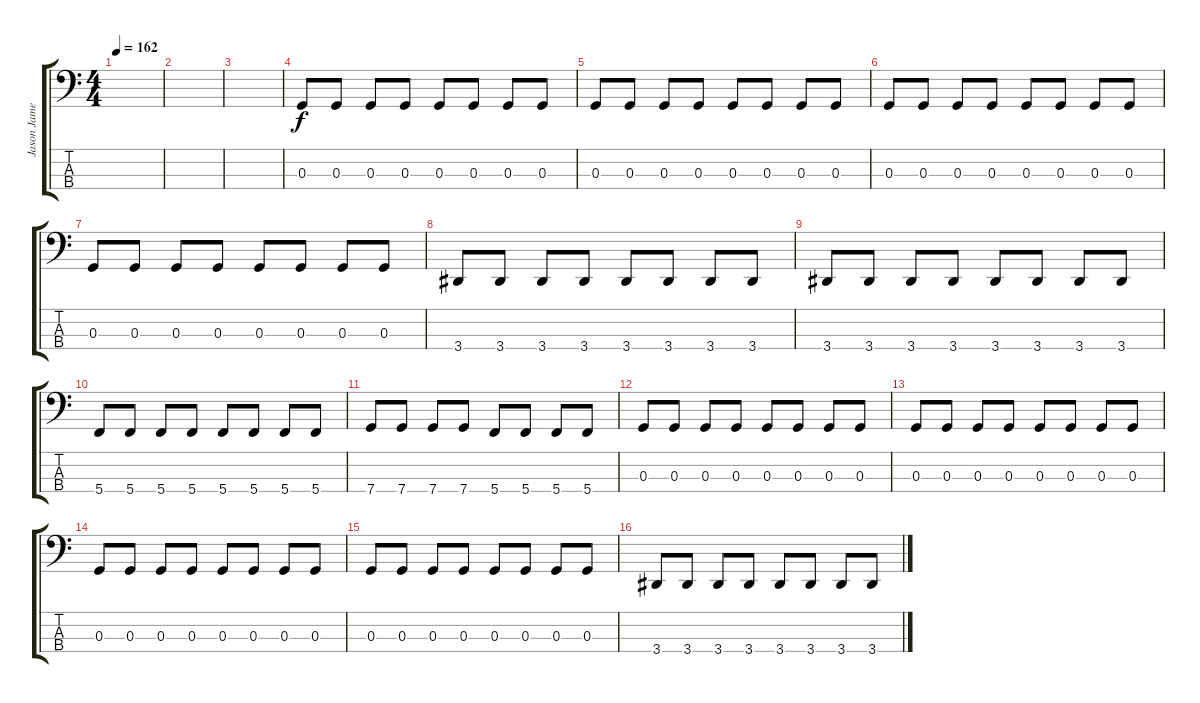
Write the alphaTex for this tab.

\track ("Jason James" "Jason Jame") {instrument electricbasspick}
\staff {score tabs}
\tuning (F2 C2 G1 C1) {hide}
\ts (4 4)
\tempo 162
\clef f4
\ks c
|
|
|
0.3.8 0.3.8 0.3.8 0.3.8 0.3.8 0.3.8 0.3.8 0.3.8 |
0.3.8 0.3.8 0.3.8 0.3.8 0.3.8 0.3.8 0.3.8 0.3.8 |
0.3.8 0.3.8 0.3.8 0.3.8 0.3.8 0.3.8 0.3.8 0.3.8 |
0.3.8 0.3.8 0.3.8 0.3.8 0.3.8 0.3.8 0.3.8 0.3.8 |
3.4.8 3.4.8 3.4.8 3.4.8 3.4.8 3.4.8 3.4.8 3.4.8 |
3.4.8 3.4.8 3.4.8 3.4.8 3.4.8 3.4.8 3.4.8 3.4.8 |
5.4.8 5.4.8 5.4.8 5.4.8 5.4.8 5.4.8 5.4.8 5.4.8 |
7.4.8 7.4.8 7.4.8 7.4.8 5.4.8 5.4.8 5.4.8 5.4.8 |
0.3.8 0.3.8 0.3.8 0.3.8 0.3.8 0.3.8 0.3.8 0.3.8 |
0.3.8 0.3.8 0.3.8 0.3.8 0.3.8 0.3.8 0.3.8 0.3.8 |
0.3.8 0.3.8 0.3.8 0.3.8 0.3.8 0.3.8 0.3.8 0.3.8 |
0.3.8 0.3.8 0.3.8 0.3.8 0.3.8 0.3.8 0.3.8 0.3.8 |
3.4.8 3.4.8 3.4.8 3.4.8 3.4.8 3.4.8 3.4.8 3.4.8
